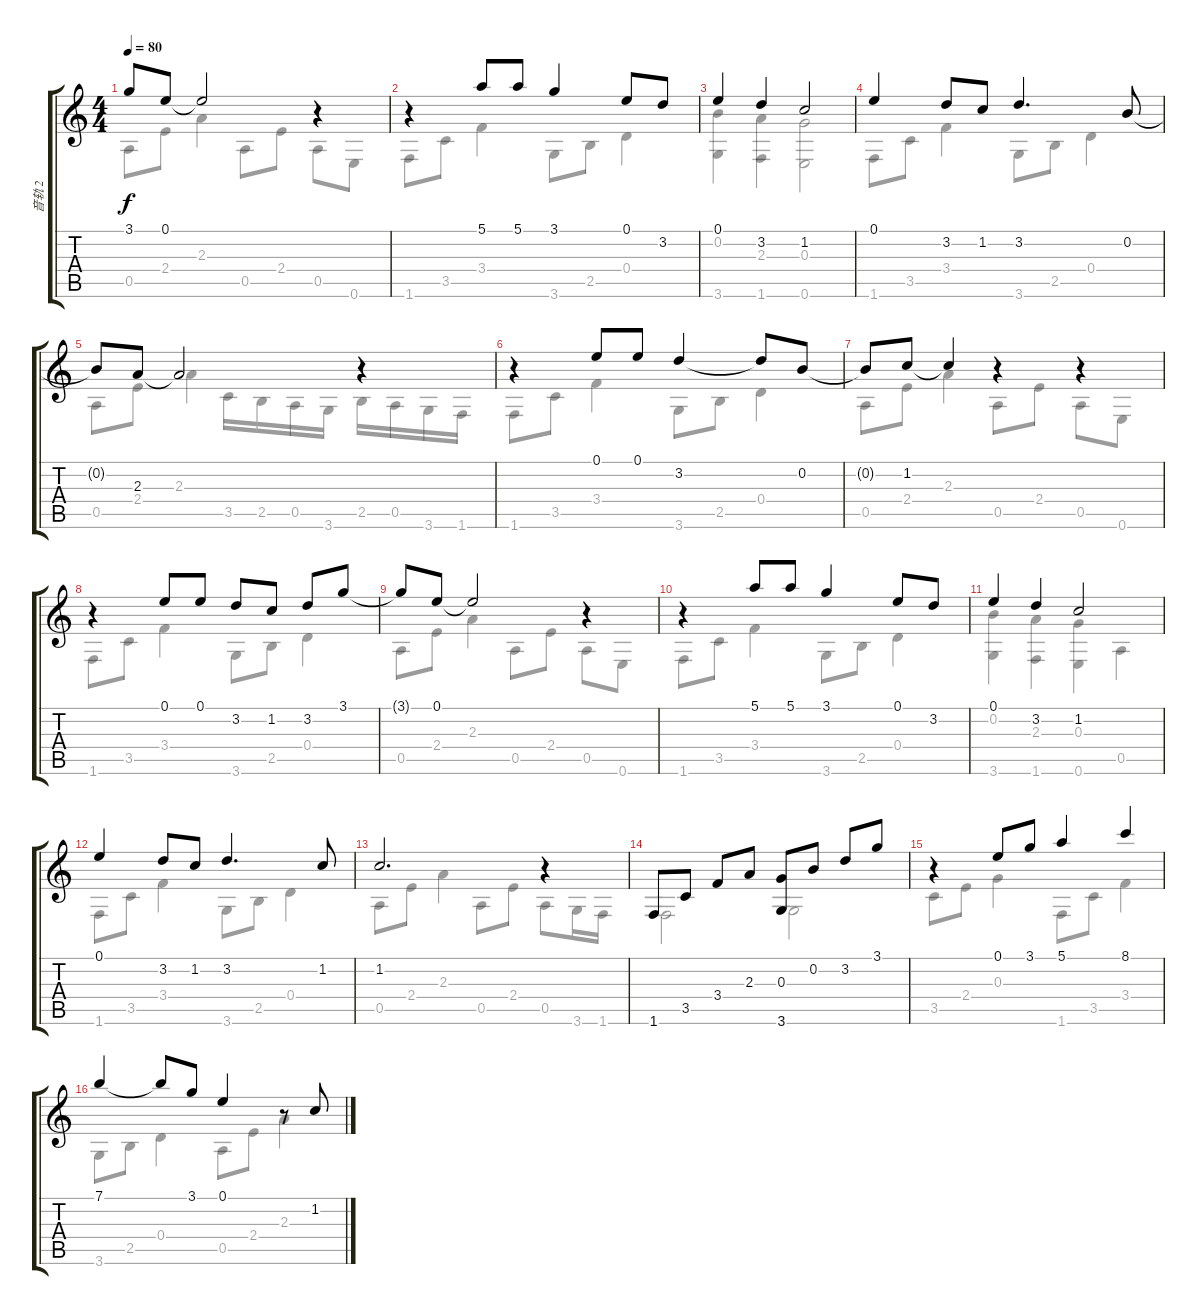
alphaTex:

\track ("音轨 2" "音轨 2") {instrument acousticguitarnylon}
\staff {score tabs}
\tuning (E4 B3 G3 D3 A2 E2) {hide}
\voice
\ts (4 4)
\tempo 80
\clef g2
\ks c
3.1{t}.8{dy f} 0.1.8 0.1{t}.2 r.4 |
r.4 5.1.8 5.1.8 3.1.4 0.1.8 3.2.8 |
0.1.4 3.2.4 1.2.2 |
0.1.4 3.2.8 1.2.8 3.2.4{d} 0.2.8 |
0.2{t}.8 2.3.8 2.3{t}.2 r.4 |
r.4 0.1.8 0.1.8 3.2.4 3.2{t}.8 0.2.8 |
0.2{t}.8 1.2.8 1.2{t}.4 r.4 r.4 |
r.4 0.1.8 0.1.8 3.2.8 1.2.8 3.2.8 3.1.8 |
3.1{t}.8 0.1.8 0.1{t}.2 r.4 |
r.4 5.1.8 5.1.8 3.1.4 0.1.8 3.2.8 |
0.1.4 3.2.4 1.2.2 |
0.1.4 3.2.8 1.2.8 3.2.4{d} 1.2.8 |
1.2.2{d} r.4 |
1.6.8 3.5.8 3.4.8 2.3.8 (0.3 3.6).8 0.2.8 3.2.8 3.1.8 |
r.4 0.1.8 3.1.8 5.1.4 8.1.4 |
7.1.4 7.1{t}.8 3.1.8 0.1.4 r.8 1.2.8
\voice
\clef g2
\ottava regular
\simile none
\ks c
0.5.8{dy f} 2.4.8 2.3.4 0.5.8 2.4.8 0.5.8 0.6.8 |
1.6.8 3.5.8 3.4.4 3.6.8 2.5.8 0.4.4 |
(0.2 3.6).4 (2.3 1.6).4 (0.3 0.6).2 |
1.6.8 3.5.8 3.4.4 3.6.8 2.5.8 0.4.4 |
0.5.8 2.4.8 2.3.4 3.5.16 2.5.16 0.5.16 3.6.16 2.5.16 0.5.16 3.6.16 1.6.16 |
1.6.8 3.5.8 3.4.4 3.6.8 2.5.8 0.4.4 |
0.5.8 2.4.8 2.3.4 0.5.8 2.4.8 0.5.8 0.6.8 |
1.6.8 3.5.8 3.4.4 3.6.8 2.5.8 0.4.4 |
0.5.8 2.4.8 2.3.4 0.5.8 2.4.8 0.5.8 0.6.8 |
1.6.8 3.5.8 3.4.4 3.6.8 2.5.8 0.4.4 |
(0.2 3.6).4 (2.3 1.6).4 (0.3 0.6).4 0.5.4 |
1.6.8 3.5.8 3.4.4 3.6.8 2.5.8 0.4.4 |
0.5.8 2.4.8 2.3.4 0.5.8 2.4.8 0.5.8 3.6.16 1.6.16 |
1.6.2 3.6.2 |
3.5.8 2.4.8 0.3.4 1.6.8 3.5.8 3.4.4 |
3.6.8 2.5.8 0.4.4 0.5.8 2.4.8 2.3.4
